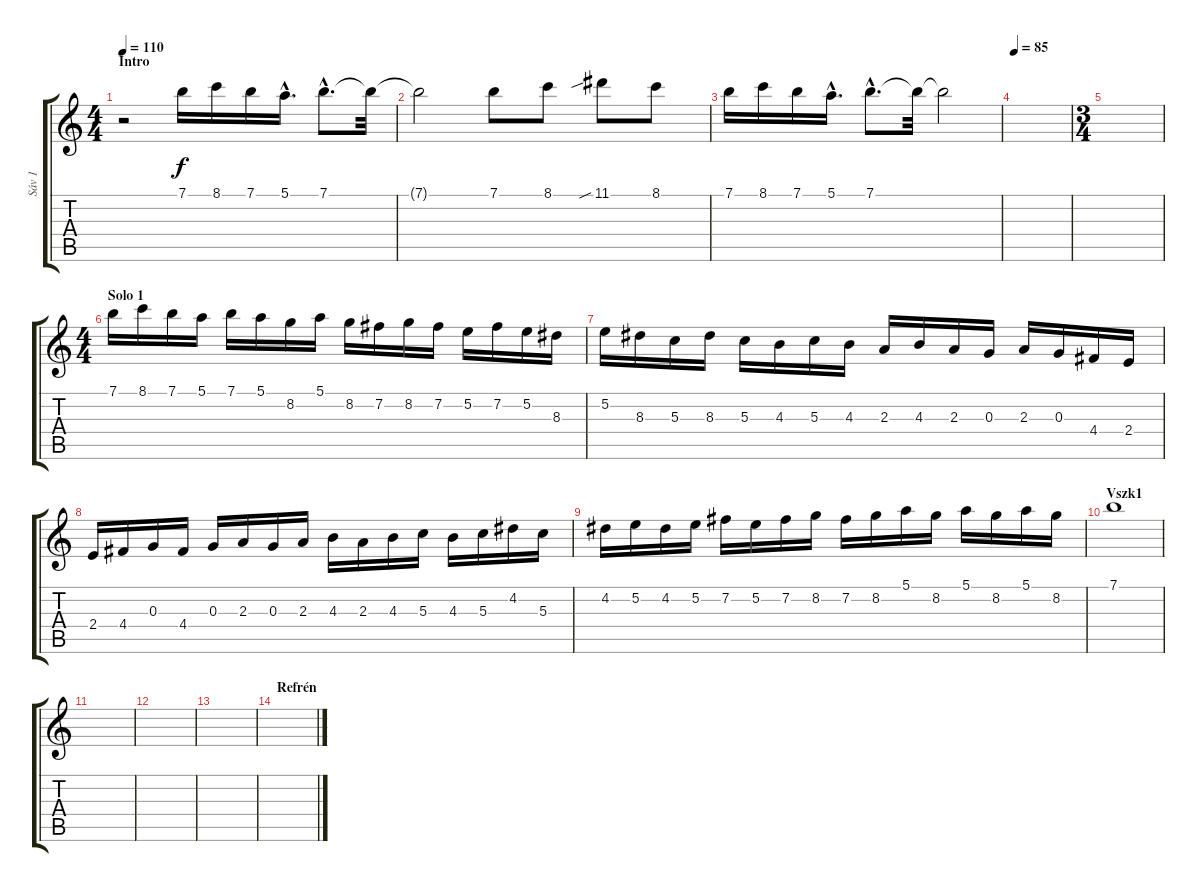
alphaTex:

\track ("Sáv 1" "Sáv 1") {instrument acousticguitarsteel}
\staff {score tabs}
\tuning (E4 B3 G3 D3 A2 E2) {hide}
\ts (4 4)
\section ("" "Intro")
\tempo 110
\clef g2
\ks c
r.2{dy f instrument acousticguitarsteel} 7.1.16 8.1.16 7.1.16 5.1{hac}.16{d} 7.1{hac}.8{d} 7.1{t}.32 |
7.1{t}.2 7.1.8 8.1.8 11.1{sib}.8 8.1.8 |
7.1.16 8.1.16 7.1.16 5.1{hac}.16{d} 7.1{hac}.8{d} 7.1{t}.32 7.1{t}.2 |
\tempo 85
|
\ts (3 4)
|
\ts (4 4)
\section ("" "Solo 1")
7.1.16 8.1.16 7.1.16 5.1.16 7.1.16 5.1.16 8.2.16 5.1.16 8.2.16 7.2.16 8.2.16 7.2.16 5.2.16 7.2.16 5.2.16 8.3.16 |
5.2.16 8.3.16 5.3.16 8.3.16 5.3.16 4.3.16 5.3.16 4.3.16 2.3.16 4.3.16 2.3.16 0.3.16 2.3.16 0.3.16 4.4.16 2.4.16 |
2.4.16 4.4.16 0.3.16 4.4.16 0.3.16 2.3.16 0.3.16 2.3.16 4.3.16 2.3.16 4.3.16 5.3.16 4.3.16 5.3.16 4.2.16 5.3.16 |
4.2.16 5.2.16 4.2.16 5.2.16 7.2.16 5.2.16 7.2.16 8.2.16 7.2.16 8.2.16 5.1.16 8.2.16 5.1.16 8.2.16 5.1.16 8.2.16 |
\section ("" "Vszk1")
7.1.1 |
|
|
|
\section ("" "Refrén")
